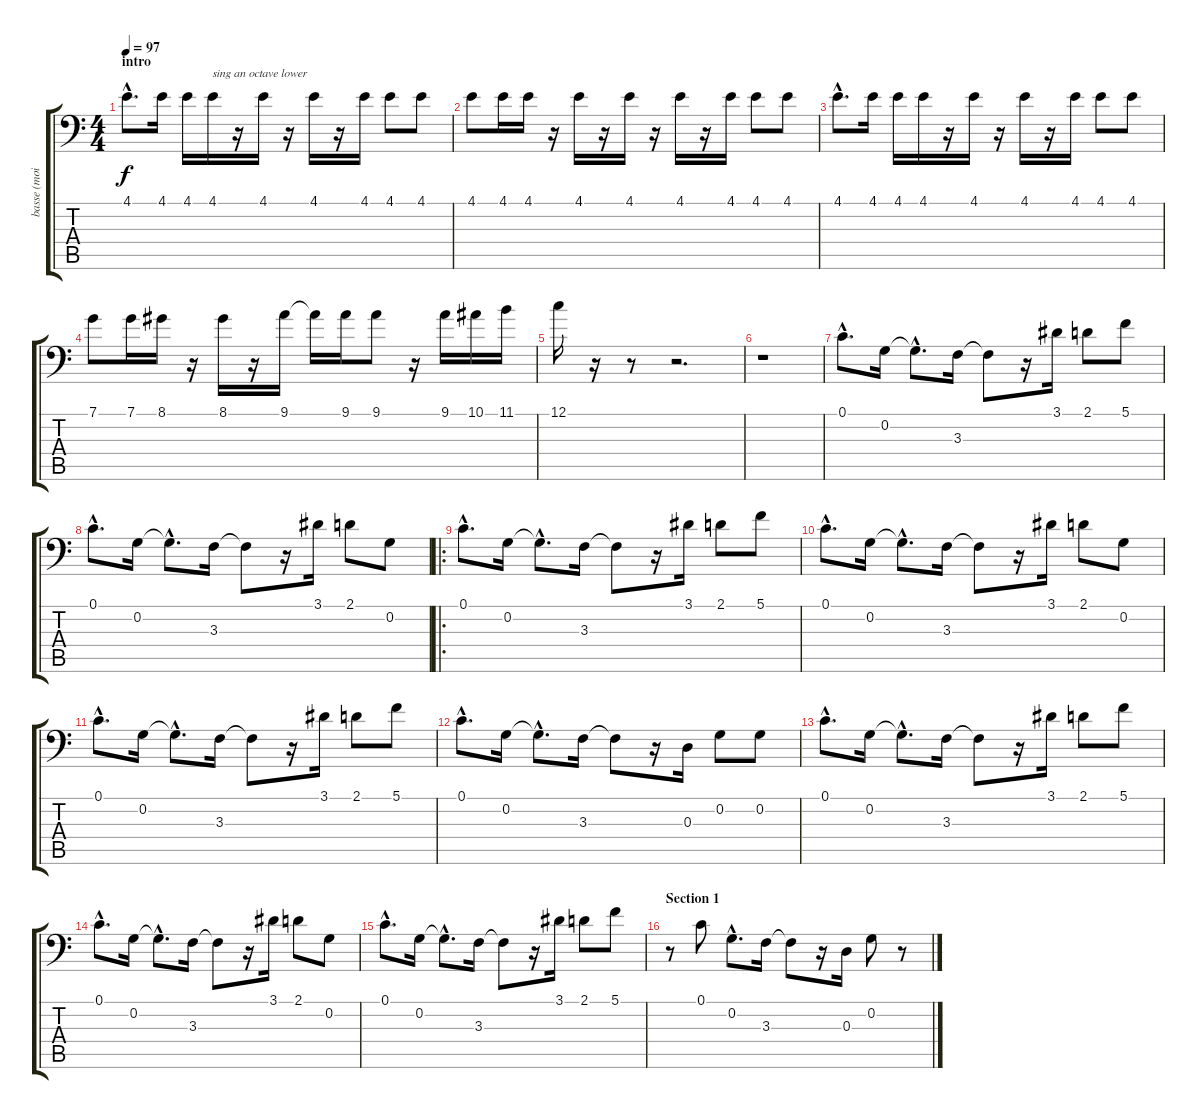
\track ("basse (moi)" "basse (moi") {instrument acousticguitarnylon}
\staff {score tabs}
\tuning (C3 G2 D2 A1 E1 B0) {hide}
\ts (4 4)
\section ("" "intro")
\tempo 97
\clef f4
\ks c
4.1{hac}.8{d dy f instrument acousticguitarnylon} 4.1.16 4.1.16 4.1.16{txt "sing an octave lower"} r.16 4.1.16 r.16 4.1.16 r.16 4.1.16 4.1.8 4.1.8 |
4.1.8 4.1.16 4.1.16 r.16 4.1.16 r.16 4.1.16 r.16 4.1.16 r.16 4.1.16 4.1.8 4.1.8 |
4.1{hac}.8{d} 4.1.16 4.1.16 4.1.16 r.16 4.1.16 r.16 4.1.16 r.16 4.1.16 4.1.8 4.1.8 |
7.1.8 7.1.16 8.1.16 r.16 8.1.16 r.16 9.1.16 9.1{t}.16 9.1.16 9.1.8 r.16 9.1.16 10.1.16 11.1.16 |
12.1.16 r.16 r.8 r.2{d} |
r.1 |
0.1{hac}.8{d} 0.2.16 0.2{hac t}.8{d} 3.3.16 3.3{t}.8 r.16 3.1.16 2.1.8 5.1.8 |
0.1{hac}.8{d} 0.2.16 0.2{hac t}.8{d} 3.3.16 3.3{t}.8 r.16 3.1.16 2.1.8 0.2.8 |
\ro
0.1{hac}.8{d} 0.2.16 0.2{hac t}.8{d} 3.3.16 3.3{t}.8 r.16 3.1.16 2.1.8 5.1.8 |
0.1{hac}.8{d} 0.2.16 0.2{hac t}.8{d} 3.3.16 3.3{t}.8 r.16 3.1.16 2.1.8 0.2.8 |
0.1{hac}.8{d} 0.2.16 0.2{hac t}.8{d} 3.3.16 3.3{t}.8 r.16 3.1.16 2.1.8 5.1.8 |
0.1{hac}.8{d} 0.2.16 0.2{hac t}.8{d} 3.3.16 3.3{t}.8 r.16 0.3.16 0.2.8 0.2.8 |
0.1{hac}.8{d} 0.2.16 0.2{hac t}.8{d} 3.3.16 3.3{t}.8 r.16 3.1.16 2.1.8 5.1.8 |
0.1{hac}.8{d} 0.2.16 0.2{hac t}.8{d} 3.3.16 3.3{t}.8 r.16 3.1.16 2.1.8 0.2.8 |
0.1{hac}.8{d} 0.2.16 0.2{hac t}.8{d} 3.3.16 3.3{t}.8 r.16 3.1.16 2.1.8 5.1.8 |
\section ("" "Section 1")
r.8 0.1.8 0.2{hac}.8{d} 3.3.16 3.3{t}.8 r.16 0.3.16 0.2.8 r.8
